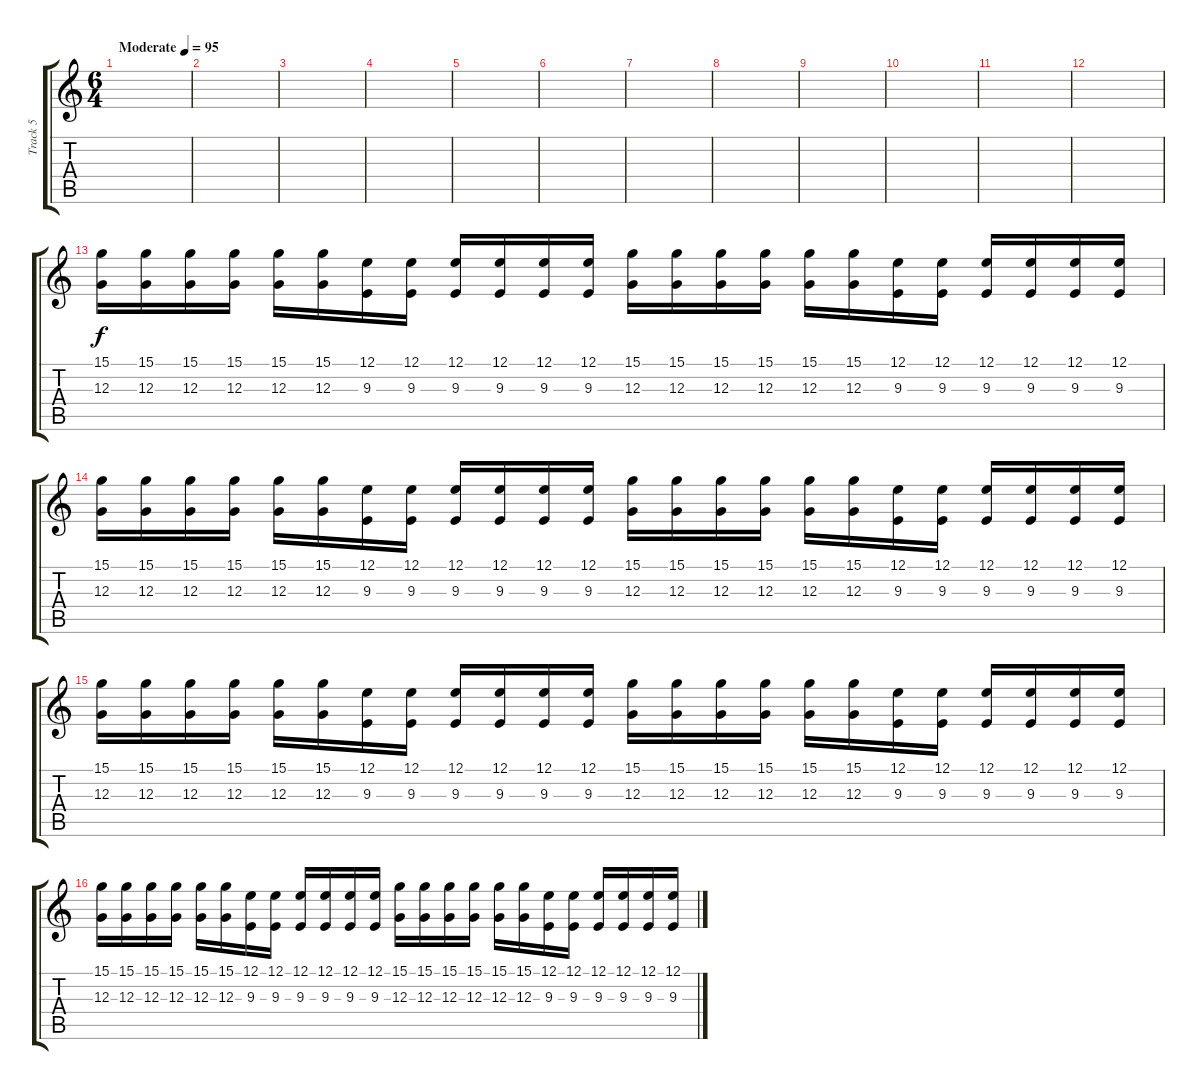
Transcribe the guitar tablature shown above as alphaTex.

\track ("Track 5" "Track 5") {instrument acousticgrandpiano}
\staff {score tabs}
\tuning (E4 B3 G3 D3 A2 E2) {hide}
\ts (6 4)
\tempo (95 "Moderate")
\clef g2
\ks c
|
|
|
|
|
|
|
|
|
|
|
|
(15.1 12.3).16 (15.1 12.3).16 (15.1 12.3).16 (15.1 12.3).16 (15.1 12.3).16 (15.1 12.3).16 (12.1 9.3).16 (12.1 9.3).16 (12.1 9.3).16 (12.1 9.3).16 (12.1 9.3).16 (12.1 9.3).16 (15.1 12.3).16 (15.1 12.3).16 (15.1 12.3).16 (15.1 12.3).16 (15.1 12.3).16 (15.1 12.3).16 (12.1 9.3).16 (12.1 9.3).16 (12.1 9.3).16 (12.1 9.3).16 (12.1 9.3).16 (12.1 9.3).16 |
(15.1 12.3).16 (15.1 12.3).16 (15.1 12.3).16 (15.1 12.3).16 (15.1 12.3).16 (15.1 12.3).16 (12.1 9.3).16 (12.1 9.3).16 (12.1 9.3).16 (12.1 9.3).16 (12.1 9.3).16 (12.1 9.3).16 (15.1 12.3).16 (15.1 12.3).16 (15.1 12.3).16 (15.1 12.3).16 (15.1 12.3).16 (15.1 12.3).16 (12.1 9.3).16 (12.1 9.3).16 (12.1 9.3).16 (12.1 9.3).16 (12.1 9.3).16 (12.1 9.3).16 |
(15.1 12.3).16 (15.1 12.3).16 (15.1 12.3).16 (15.1 12.3).16 (15.1 12.3).16 (15.1 12.3).16 (12.1 9.3).16 (12.1 9.3).16 (12.1 9.3).16 (12.1 9.3).16 (12.1 9.3).16 (12.1 9.3).16 (15.1 12.3).16 (15.1 12.3).16 (15.1 12.3).16 (15.1 12.3).16 (15.1 12.3).16 (15.1 12.3).16 (12.1 9.3).16 (12.1 9.3).16 (12.1 9.3).16 (12.1 9.3).16 (12.1 9.3).16 (12.1 9.3).16 |
(15.1 12.3).16 (15.1 12.3).16 (15.1 12.3).16 (15.1 12.3).16 (15.1 12.3).16 (15.1 12.3).16 (12.1 9.3).16 (12.1 9.3).16 (12.1 9.3).16 (12.1 9.3).16 (12.1 9.3).16 (12.1 9.3).16 (15.1 12.3).16 (15.1 12.3).16 (15.1 12.3).16 (15.1 12.3).16 (15.1 12.3).16 (15.1 12.3).16 (12.1 9.3).16 (12.1 9.3).16 (12.1 9.3).16 (12.1 9.3).16 (12.1 9.3).16 (12.1 9.3).16
